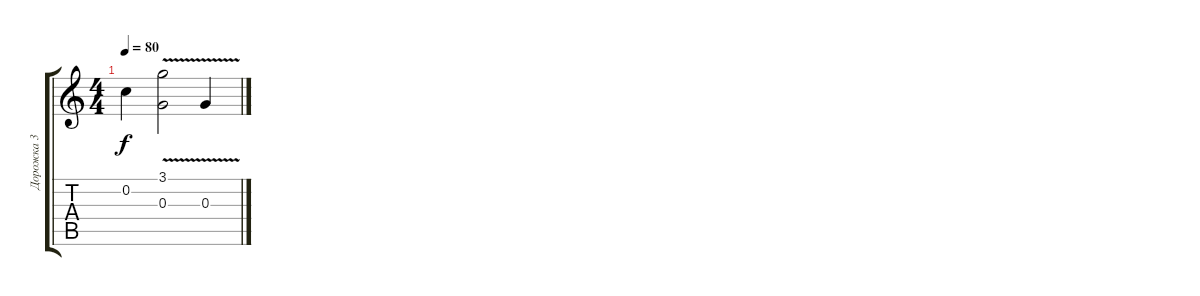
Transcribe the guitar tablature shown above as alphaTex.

\track ("Дорожка 3" "Дорожка 3") {instrument electricguitarjazz}
\staff {score tabs}
\tuning (E4 C4 G3 D3 A2 E2) {hide}
\ts (4 4)
\tempo 80
\clef g2
\ks c
0.2{t}.4{dy f} (3.1{v} 0.3{v}).2 0.3{v}.4
